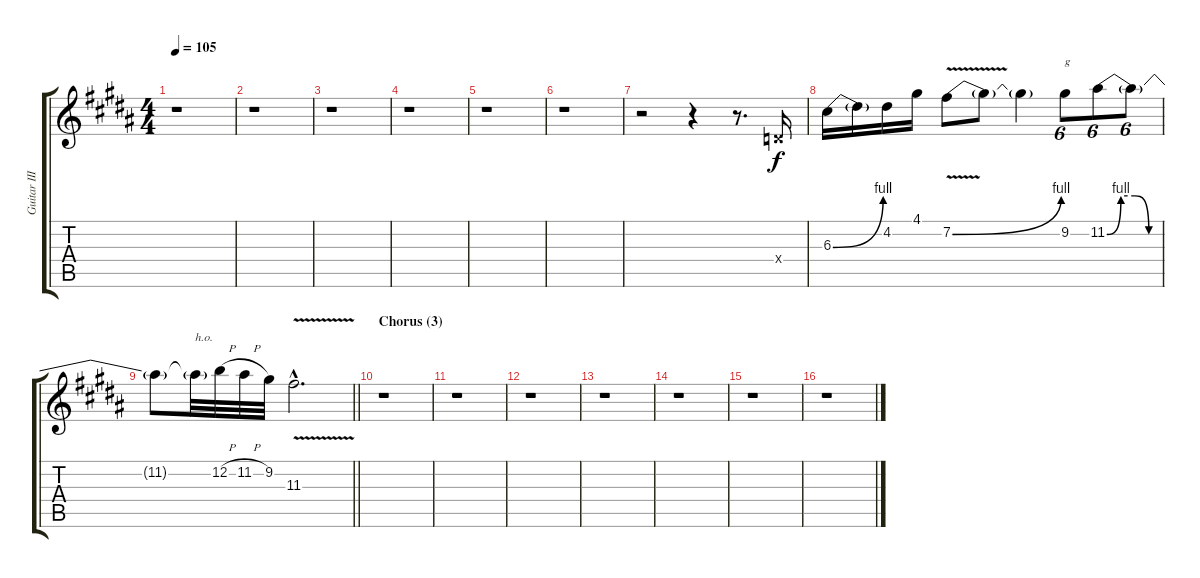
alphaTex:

\track ("Guitar III" "Guitar III") {instrument distortionguitar}
\staff {score tabs}
\tuning (E4 B3 G3 D3 A2 E2) {hide}
\ts (4 4)
\tempo 105
\clef g2
\ks g#minor
r.1{dy f} |
r.1 |
r.1 |
r.1 |
r.1 |
r.1 |
r.2 r.4 r.8{d} 0.4{x}.16 |
6.3{be (bend 0 0 60 4)}.16 6.3{t}.16 4.2.16 4.1.16 7.2{be (bend 0 0 60 4) v}.8 7.2{t}.8 7.2{t}.4 9.2.8{tu (6 4) txt "g"} 11.2{be (custom 0 0 15 4 30 4 45 0 60 0)}.8{tu (6 4)} 11.2{t}.8{tu (6 4)} |
\barLineRight lightlight
11.2{t}.8 11.2{t}.32{txt "h.o."} 12.2{h}.32 11.2{h}.32 9.2.32 11.3{v hac}.2{d} |
\section ("" "Chorus (3)")
r.1 |
r.1 |
r.1 |
r.1 |
r.1 |
r.1 |
r.1
